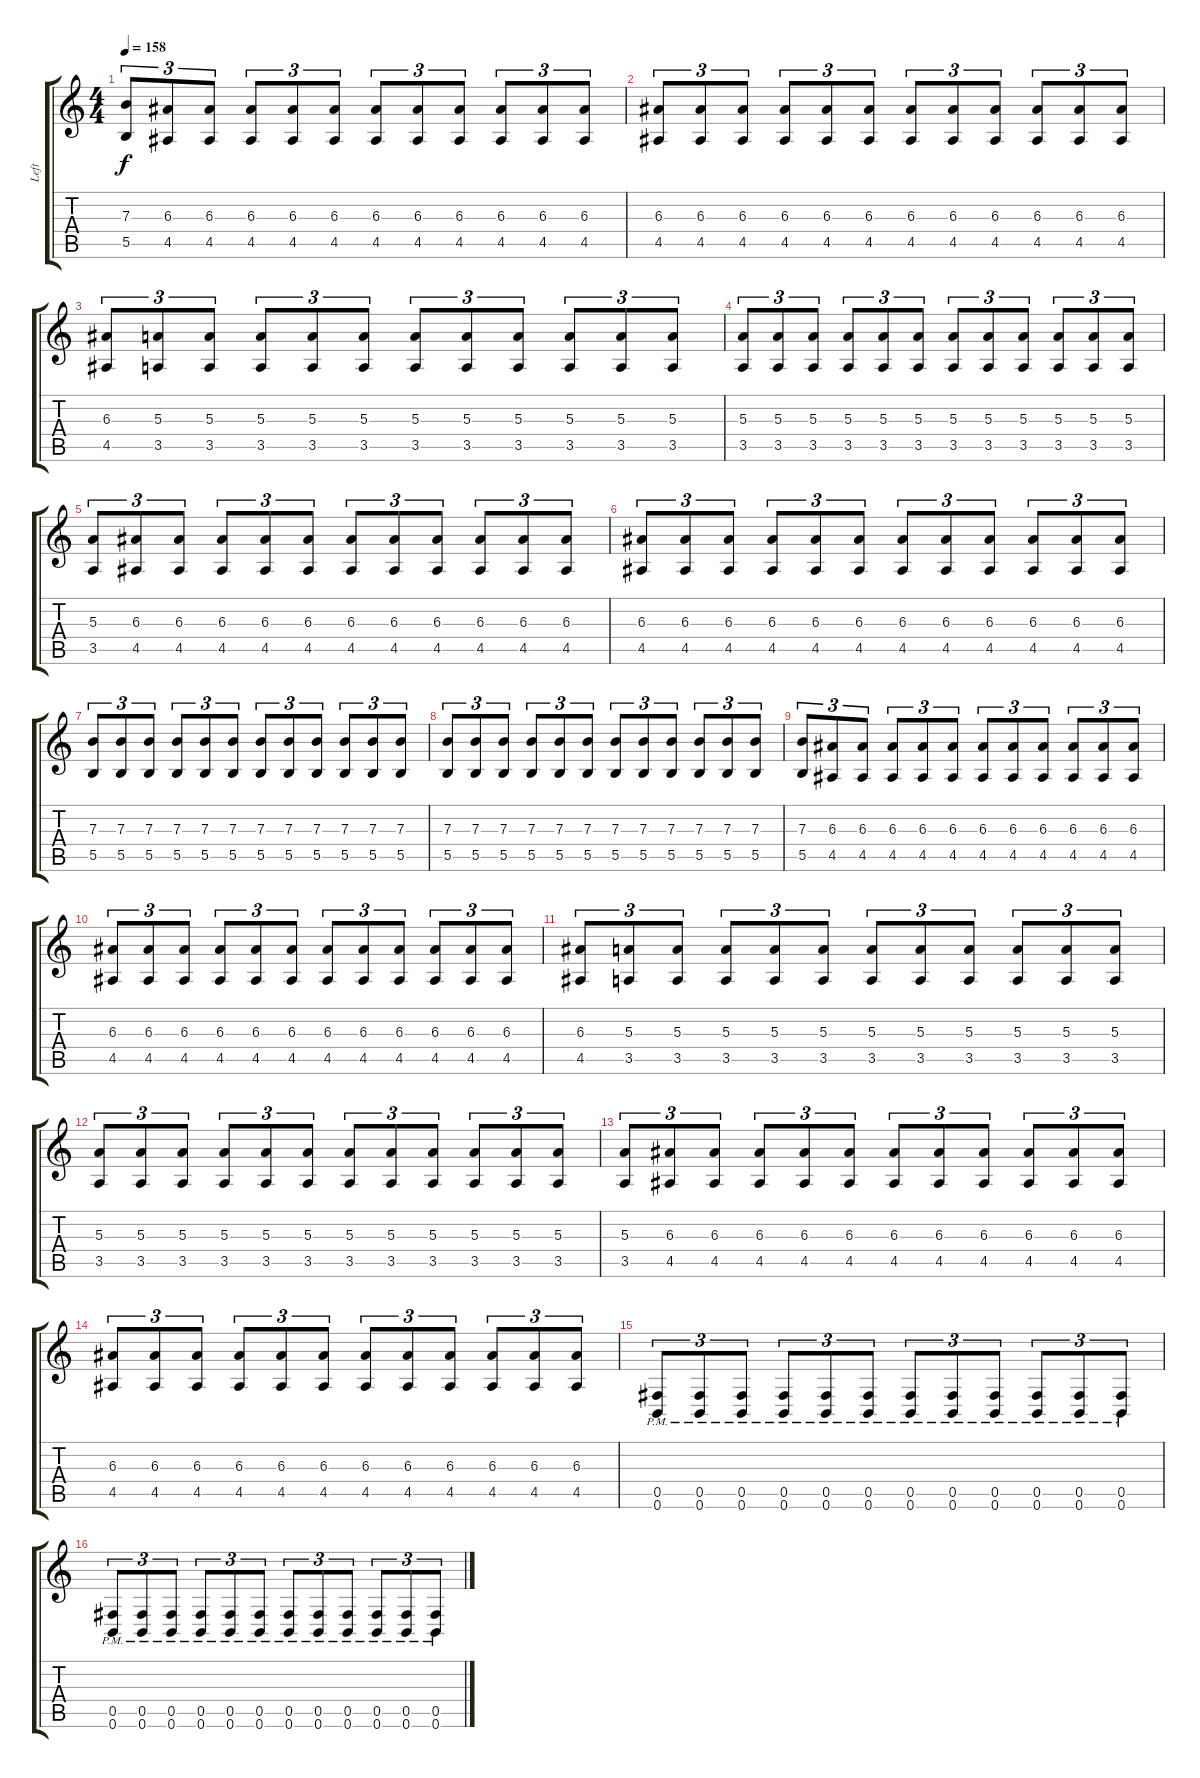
\track ("Left" "Left") {instrument overdrivenguitar}
\staff {score tabs}
\tuning (Db4 Ab3 E3 B2 Gb2 B1) {hide}
\ts (4 4)
\tempo 158
\clef g2
\ks c
(7.3 5.5).8{tu (3 2) dy f} (6.3 4.5).8{tu (3 2)} (6.3 4.5).8{tu (3 2)} (6.3 4.5).8{tu (3 2)} (6.3 4.5).8{tu (3 2)} (6.3 4.5).8{tu (3 2)} (6.3 4.5).8{tu (3 2)} (6.3 4.5).8{tu (3 2)} (6.3 4.5).8{tu (3 2)} (6.3 4.5).8{tu (3 2)} (6.3 4.5).8{tu (3 2)} (6.3 4.5).8{tu (3 2)} |
(6.3 4.5).8{tu (3 2)} (6.3 4.5).8{tu (3 2)} (6.3 4.5).8{tu (3 2)} (6.3 4.5).8{tu (3 2)} (6.3 4.5).8{tu (3 2)} (6.3 4.5).8{tu (3 2)} (6.3 4.5).8{tu (3 2)} (6.3 4.5).8{tu (3 2)} (6.3 4.5).8{tu (3 2)} (6.3 4.5).8{tu (3 2)} (6.3 4.5).8{tu (3 2)} (6.3 4.5).8{tu (3 2)} |
(6.3 4.5).8{tu (3 2)} (5.3 3.5).8{tu (3 2)} (5.3 3.5).8{tu (3 2)} (5.3 3.5).8{tu (3 2)} (5.3 3.5).8{tu (3 2)} (5.3 3.5).8{tu (3 2)} (5.3 3.5).8{tu (3 2)} (5.3 3.5).8{tu (3 2)} (5.3 3.5).8{tu (3 2)} (5.3 3.5).8{tu (3 2)} (5.3 3.5).8{tu (3 2)} (5.3 3.5).8{tu (3 2)} |
(5.3 3.5).8{tu (3 2)} (5.3 3.5).8{tu (3 2)} (5.3 3.5).8{tu (3 2)} (5.3 3.5).8{tu (3 2)} (5.3 3.5).8{tu (3 2)} (5.3 3.5).8{tu (3 2)} (5.3 3.5).8{tu (3 2)} (5.3 3.5).8{tu (3 2)} (5.3 3.5).8{tu (3 2)} (5.3 3.5).8{tu (3 2)} (5.3 3.5).8{tu (3 2)} (5.3 3.5).8{tu (3 2)} |
(5.3 3.5).8{tu (3 2)} (6.3 4.5).8{tu (3 2)} (6.3 4.5).8{tu (3 2)} (6.3 4.5).8{tu (3 2)} (6.3 4.5).8{tu (3 2)} (6.3 4.5).8{tu (3 2)} (6.3 4.5).8{tu (3 2)} (6.3 4.5).8{tu (3 2)} (6.3 4.5).8{tu (3 2)} (6.3 4.5).8{tu (3 2)} (6.3 4.5).8{tu (3 2)} (6.3 4.5).8{tu (3 2)} |
(6.3 4.5).8{tu (3 2)} (6.3 4.5).8{tu (3 2)} (6.3 4.5).8{tu (3 2)} (6.3 4.5).8{tu (3 2)} (6.3 4.5).8{tu (3 2)} (6.3 4.5).8{tu (3 2)} (6.3 4.5).8{tu (3 2)} (6.3 4.5).8{tu (3 2)} (6.3 4.5).8{tu (3 2)} (6.3 4.5).8{tu (3 2)} (6.3 4.5).8{tu (3 2)} (6.3 4.5).8{tu (3 2)} |
(7.3 5.5).8{tu (3 2)} (7.3 5.5).8{tu (3 2)} (7.3 5.5).8{tu (3 2)} (7.3 5.5).8{tu (3 2)} (7.3 5.5).8{tu (3 2)} (7.3 5.5).8{tu (3 2)} (7.3 5.5).8{tu (3 2)} (7.3 5.5).8{tu (3 2)} (7.3 5.5).8{tu (3 2)} (7.3 5.5).8{tu (3 2)} (7.3 5.5).8{tu (3 2)} (7.3 5.5).8{tu (3 2)} |
(7.3 5.5).8{tu (3 2)} (7.3 5.5).8{tu (3 2)} (7.3 5.5).8{tu (3 2)} (7.3 5.5).8{tu (3 2)} (7.3 5.5).8{tu (3 2)} (7.3 5.5).8{tu (3 2)} (7.3 5.5).8{tu (3 2)} (7.3 5.5).8{tu (3 2)} (7.3 5.5).8{tu (3 2)} (7.3 5.5).8{tu (3 2)} (7.3 5.5).8{tu (3 2)} (7.3 5.5).8{tu (3 2)} |
(7.3 5.5).8{tu (3 2)} (6.3 4.5).8{tu (3 2)} (6.3 4.5).8{tu (3 2)} (6.3 4.5).8{tu (3 2)} (6.3 4.5).8{tu (3 2)} (6.3 4.5).8{tu (3 2)} (6.3 4.5).8{tu (3 2)} (6.3 4.5).8{tu (3 2)} (6.3 4.5).8{tu (3 2)} (6.3 4.5).8{tu (3 2)} (6.3 4.5).8{tu (3 2)} (6.3 4.5).8{tu (3 2)} |
(6.3 4.5).8{tu (3 2)} (6.3 4.5).8{tu (3 2)} (6.3 4.5).8{tu (3 2)} (6.3 4.5).8{tu (3 2)} (6.3 4.5).8{tu (3 2)} (6.3 4.5).8{tu (3 2)} (6.3 4.5).8{tu (3 2)} (6.3 4.5).8{tu (3 2)} (6.3 4.5).8{tu (3 2)} (6.3 4.5).8{tu (3 2)} (6.3 4.5).8{tu (3 2)} (6.3 4.5).8{tu (3 2)} |
(6.3 4.5).8{tu (3 2)} (5.3 3.5).8{tu (3 2)} (5.3 3.5).8{tu (3 2)} (5.3 3.5).8{tu (3 2)} (5.3 3.5).8{tu (3 2)} (5.3 3.5).8{tu (3 2)} (5.3 3.5).8{tu (3 2)} (5.3 3.5).8{tu (3 2)} (5.3 3.5).8{tu (3 2)} (5.3 3.5).8{tu (3 2)} (5.3 3.5).8{tu (3 2)} (5.3 3.5).8{tu (3 2)} |
(5.3 3.5).8{tu (3 2)} (5.3 3.5).8{tu (3 2)} (5.3 3.5).8{tu (3 2)} (5.3 3.5).8{tu (3 2)} (5.3 3.5).8{tu (3 2)} (5.3 3.5).8{tu (3 2)} (5.3 3.5).8{tu (3 2)} (5.3 3.5).8{tu (3 2)} (5.3 3.5).8{tu (3 2)} (5.3 3.5).8{tu (3 2)} (5.3 3.5).8{tu (3 2)} (5.3 3.5).8{tu (3 2)} |
(5.3 3.5).8{tu (3 2)} (6.3 4.5).8{tu (3 2)} (6.3 4.5).8{tu (3 2)} (6.3 4.5).8{tu (3 2)} (6.3 4.5).8{tu (3 2)} (6.3 4.5).8{tu (3 2)} (6.3 4.5).8{tu (3 2)} (6.3 4.5).8{tu (3 2)} (6.3 4.5).8{tu (3 2)} (6.3 4.5).8{tu (3 2)} (6.3 4.5).8{tu (3 2)} (6.3 4.5).8{tu (3 2)} |
(6.3 4.5).8{tu (3 2)} (6.3 4.5).8{tu (3 2)} (6.3 4.5).8{tu (3 2)} (6.3 4.5).8{tu (3 2)} (6.3 4.5).8{tu (3 2)} (6.3 4.5).8{tu (3 2)} (6.3 4.5).8{tu (3 2)} (6.3 4.5).8{tu (3 2)} (6.3 4.5).8{tu (3 2)} (6.3 4.5).8{tu (3 2)} (6.3 4.5).8{tu (3 2)} (6.3 4.5).8{tu (3 2)} |
(0.5{pm} 0.6{pm}).8{tu (3 2) balance 0} (0.5{pm} 0.6{pm}).8{tu (3 2)} (0.5{pm} 0.6{pm}).8{tu (3 2)} (0.5{pm} 0.6{pm}).8{tu (3 2)} (0.5{pm} 0.6{pm}).8{tu (3 2)} (0.5{pm} 0.6{pm}).8{tu (3 2)} (0.5{pm} 0.6{pm}).8{tu (3 2)} (0.5{pm} 0.6{pm}).8{tu (3 2)} (0.5{pm} 0.6{pm}).8{tu (3 2)} (0.5{pm} 0.6{pm}).8{tu (3 2)} (0.5{pm} 0.6{pm}).8{tu (3 2)} (0.5{pm} 0.6{pm}).8{tu (3 2)} |
(0.5{pm} 0.6{pm}).8{tu (3 2)} (0.5{pm} 0.6{pm}).8{tu (3 2)} (0.5{pm} 0.6{pm}).8{tu (3 2)} (0.5{pm} 0.6{pm}).8{tu (3 2)} (0.5{pm} 0.6{pm}).8{tu (3 2)} (0.5{pm} 0.6{pm}).8{tu (3 2)} (0.5{pm} 0.6{pm}).8{tu (3 2)} (0.5{pm} 0.6{pm}).8{tu (3 2)} (0.5{pm} 0.6{pm}).8{tu (3 2)} (0.5{pm} 0.6{pm}).8{tu (3 2)} (0.5{pm} 0.6{pm}).8{tu (3 2)} (0.5{pm} 0.6{pm}).8{tu (3 2)}
